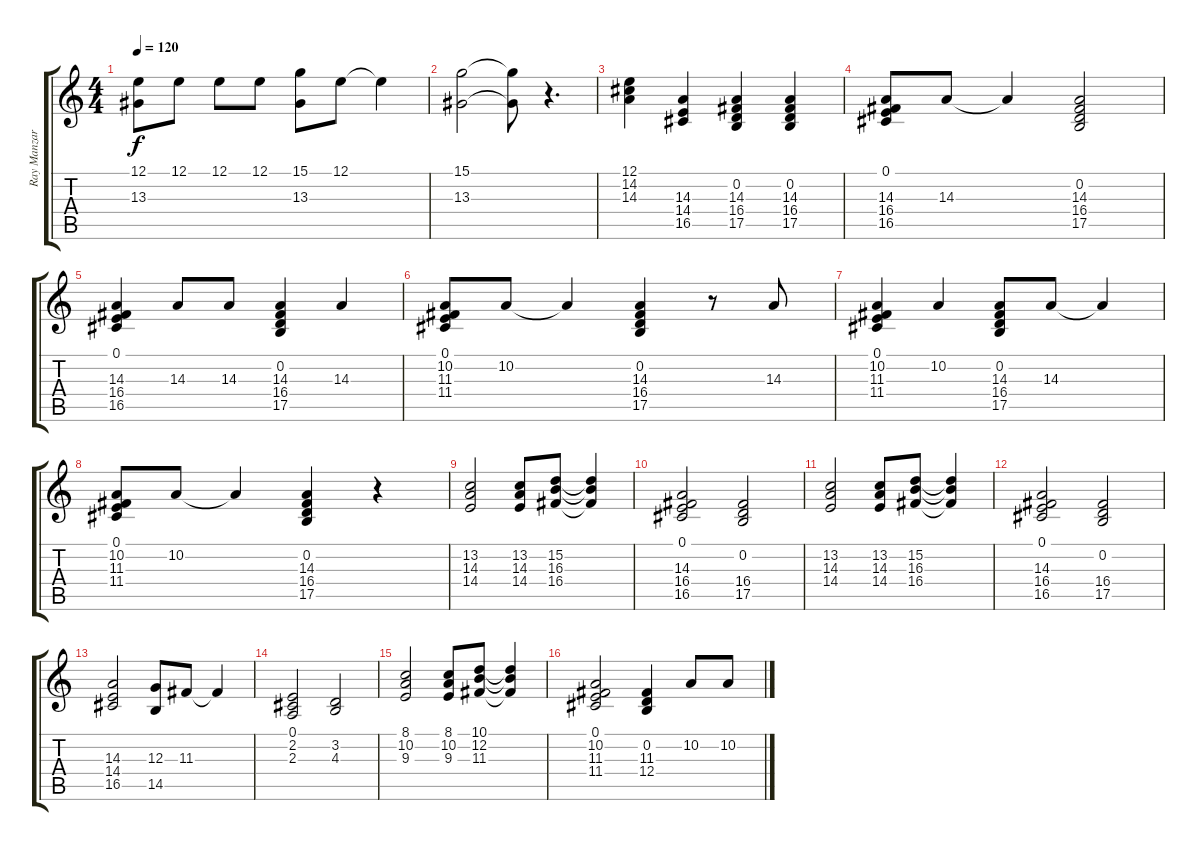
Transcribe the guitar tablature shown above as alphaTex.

\track ("Ray Manzarek" "Ray Manzar") {instrument drawbarorgan}
\staff {score tabs}
\tuning (E4 B3 G3 D3 A2 E2) {hide}
\ts (4 4)
\tempo 120
\clef g2
\ks c
(12.1 13.3).8{dy f} 12.1.8 12.1.8 12.1.8 (15.1 13.3).8 12.1.8 12.1{t}.4 |
(15.1 13.3).2 (15.1{t} 13.3{t}).8 r.4{d} |
(12.1 14.2 14.3).4 (14.3 14.4 16.5).4 (0.2 14.3 16.4 17.5).4 (0.2 14.3 16.4 17.5).4 |
(0.1 14.3 16.4 16.5).8 14.3.8 14.3{t}.4 (0.2 14.3 16.4 17.5).2 |
(0.1 14.3 16.4 16.5).4 14.3.8 14.3.8 (0.2 14.3 16.4 17.5).4 14.3.4 |
(0.1 10.2 11.3 11.4).8 10.2.8 10.2{t}.4 (0.2 14.3 16.4 17.5).4 r.8 14.3.8 |
(0.1 10.2 11.3 11.4).4 10.2.4 (0.2 14.3 16.4 17.5).8 14.3.8 14.3{t}.4 |
(0.1 10.2 11.3 11.4).8 10.2.8 10.2{t}.4 (0.2 14.3 16.4 17.5).4 r.4 |
(13.2 14.3 14.4).2 (13.2 14.3 14.4).8 (15.2 16.3 16.4).8 (15.2{t} 16.3{t} 16.4{t}).4 |
(0.1 14.3 16.4 16.5).2 (0.2 16.4 17.5).2 |
(13.2 14.3 14.4).2 (13.2 14.3 14.4).8 (15.2 16.3 16.4).8 (15.2{t} 16.3{t} 16.4{t}).4 |
(0.1 14.3 16.4 16.5).2 (0.2 16.4 17.5).2 |
(14.3 14.4 16.5).2 (12.3 14.5).8 11.3.8 11.3{t}.4 |
(0.1 2.2 2.3).2 (3.2 4.3).2 |
(8.1 10.2 9.3).2 (8.1 10.2 9.3).8 (10.1 12.2 11.3).8 (10.1{t} 12.2{t} 11.3{t}).4 |
(0.1 10.2 11.3 11.4).2 (0.2 11.3 12.4).4 10.2.8 10.2.8
